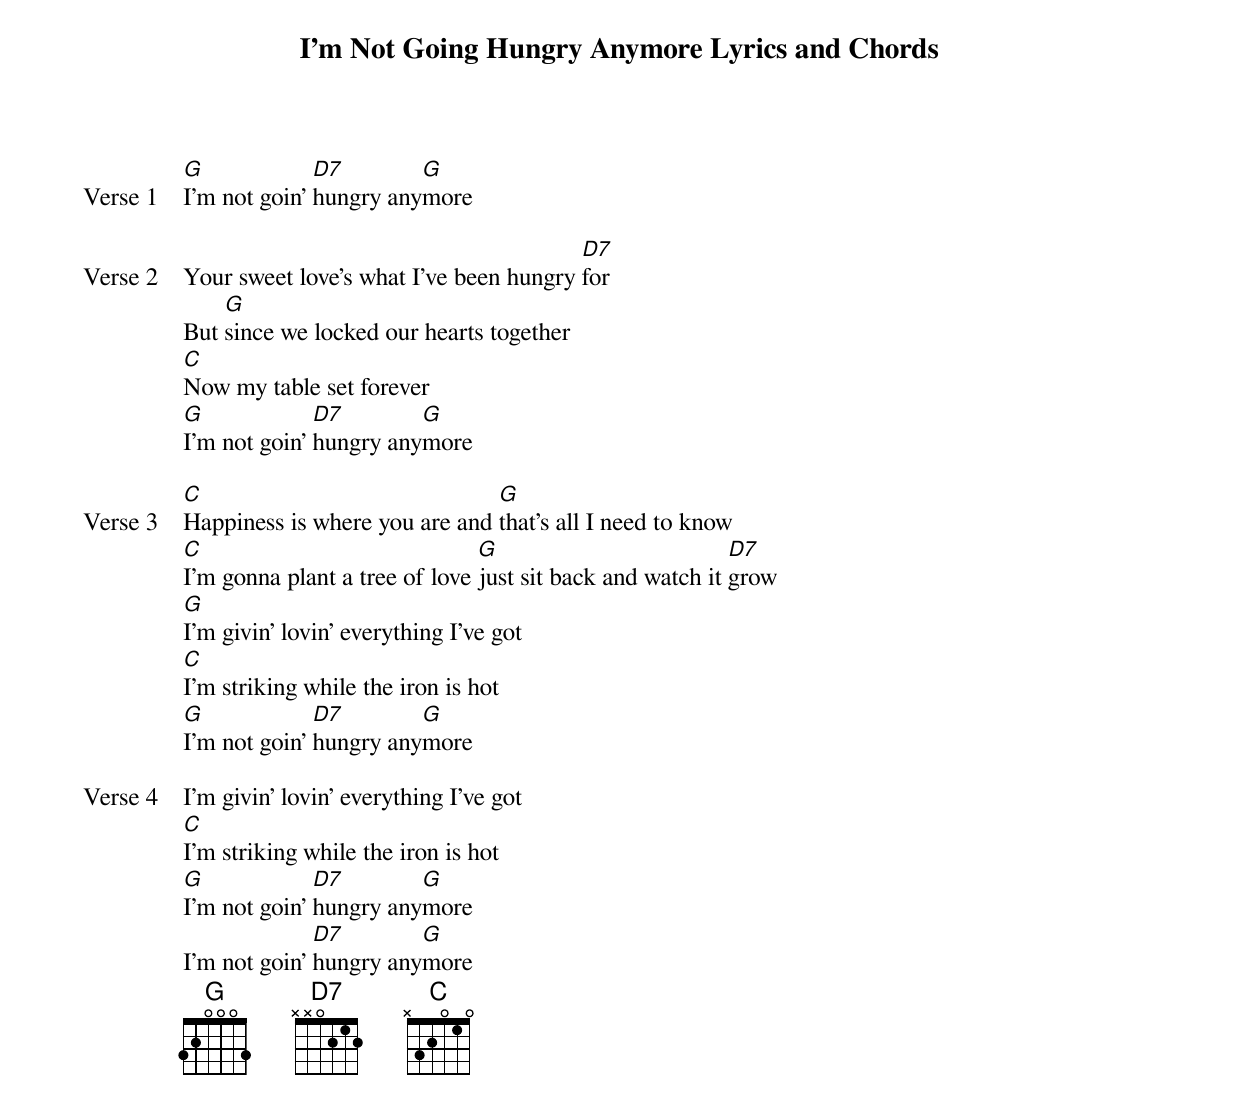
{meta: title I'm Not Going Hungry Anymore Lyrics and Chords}
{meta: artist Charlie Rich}
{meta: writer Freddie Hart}

{start_of_verse: Verse 1}
[G]I'm not goin' [D7]hungry any[G]more
{end_of_verse}

{start_of_verse: Verse 2}
Your sweet love's what I've been hungry [D7]for
But [G]since we locked our hearts together
[C]Now my table set forever
[G]I'm not goin' [D7]hungry any[G]more
{end_of_verse}

{start_of_verse: Verse 3}
[C]Happiness is where you are and [G]that's all I need to know
[C]I'm gonna plant a tree of love [G]just sit back and watch it [D7]grow
[G]I'm givin' lovin' everything I've got
[C]I'm striking while the iron is hot
[G]I'm not goin' [D7]hungry any[G]more
{end_of_verse}

{start_of_verse: Verse 4}
I'm givin' lovin' everything I've got
[C]I'm striking while the iron is hot
[G]I'm not goin' [D7]hungry any[G]more
I'm not goin' [D7]hungry any[G]more
{end_of_verse}
